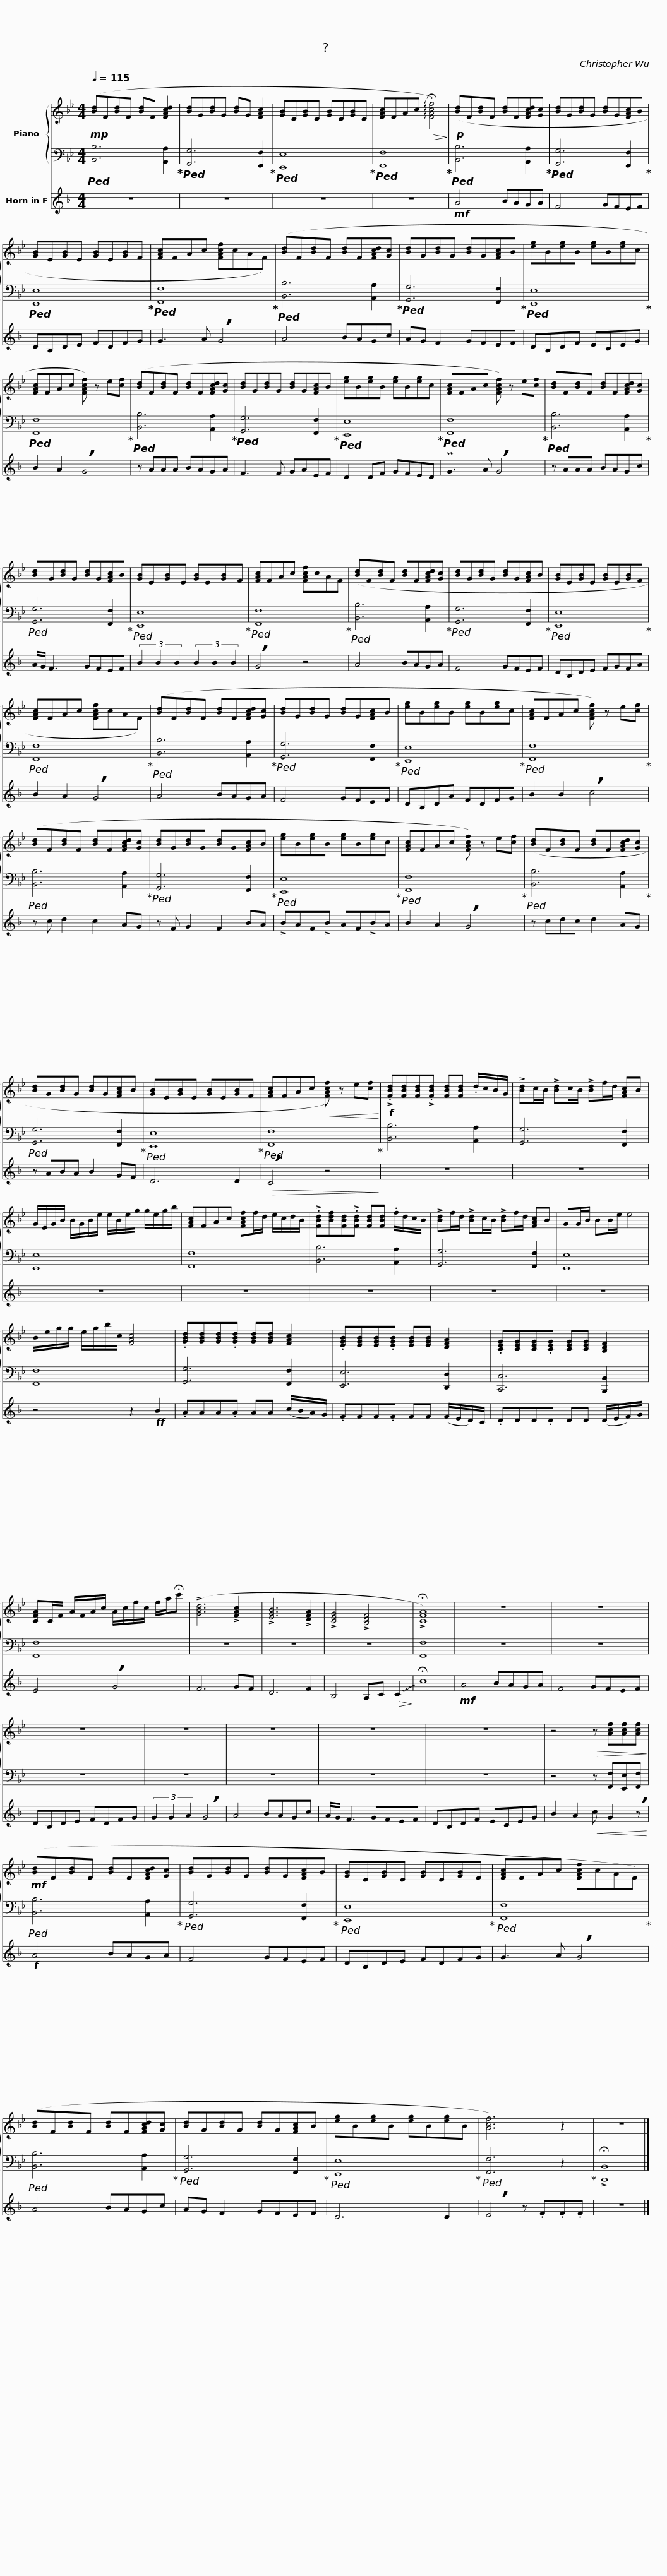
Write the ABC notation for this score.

X:1
%%score { 1 | 2 } 3
L:1/8
Q:1/4=115
M:4/4
I:linebreak $
K:Bb
V:1 treble
V:2 bass
V:3 treble transpose=-7
V:1
!mp! ([Bd]F[Bd]F [Bd]F [FAcd]2 | [Bd]G[Bd]G [Bd]G [FAc]2 | [GB]E[GB]E [GB]E[GB]E |$ [FAc]FAc!>(! !arpeggio!!fermata![FAcf]4)!>)! |!p! ([Bd]F[Bd]F [Bd]F[FAcd][Gc] | %5
 [Bd]G[Bd]G [Bd]G[FAc]B |$ [GB]E[GB]E [GB]E[GB]F | [FAc]FAc [FAcf]cAF) | ([Bd]F[Bd]F [Bd]F[FAcd][Gc] |$ [Bd]G[Bd]G [Bd]G[FAc]B | %10
 [eg]B[eg]B [eg]B[eg]c | [FAc]FAc [FAcf]) z e[cf] |$ ([Bd]F[Bd]F [Bd]F[FAcd][Gc] | [Bd]G[Bd]G [Bd]G[FAc]B | [eg]B[eg]B [eg]B[eg]c |$ %15
 [FAc]FAc [FAcf]) z e[cf] | [Bd]F[Bd]F [Bd]F[FAcd][Gc] | [Bd]G[Bd]G [Bd]G[FAc]B |$ [GB]E[GB]E [GB]E[GB]F | [FAc]FAc [FAcf]cAF |$ %20
 ([Bd]F[Bd]F [Bd]F[FAcd][Gc] | [Bd]G[Bd]G [Bd]G[FAc]B | [GB]E[GB]E [GB]E[GB]F |$ [FAc]FAc [FAcf]cAF) | ([Bd]F[Bd]F [Bd]F[FAcd][Gc] | %25
 [Bd]G[Bd]G [Bd]G[FAc]B |$ [eg]B[eg]B [eg]B[eg]c | [FAc]FAc [FAcf]) z e[cf] | ([Bd]F[Bd]F [Bd]F[FAcd][Gc] |$ [Bd]G[Bd]G [Bd]G[FAc]B | %30
 [eg]B[eg]B [eg]B[eg]c | [FAc]FAc [FAcf]) z e[cf] |$ ([Bd]F[Bd]F [Bd]F[FAcd][Gc] | [Bd]G[Bd]G [Bd]G[FAc]B | [GB]E[GB]E [GB]E[GB]F |$ %35
 [FAc]FAc!<(! [FAcf]) z e[cf]!<)! |!f! !>!.[FBd][FBd][FBd]!>!.[FBd] [FBd][FBd] .d/c/B/G/ |$ !>![Bd]c/B/ !>![Bd]c/B/ !>![Bd]f/d/ [FAc]B | G/E/G/B/ B/G/B/e/ e/B/e/g/ g/e/g/b/ |$ [FAc]FAc [FAcf]f/d/ e/c/d/B/ | %40
 !>!.[FBd][Bdf][FBd]!>!.[FBd] [FBd][FBd] .f/d/c/B/ |$ !>![Bd]f/d/ !>![Bd]c/B/ !>![Bd]f/d/ [FAc]B | GG/B/ BB/e/ e4 | B/e/g/g/ e/g/b/c/ [FAc]4 |$ .[GBd][GBd][GBd].[GBd] [GBd][GBd] [FAc]2 | %45
 .[EGB][EGB][EGB].[EGB] [EGB][EGB] [DFA]2 |$ .[CEG][CEG][CEG].[CEG] [CEG][CEG] [B,DF]2 | [CFA]C/F/ A/F/A/c/ A/c/f/c/ f/a/!fermata!c' |$ (!>![GBd]6 !>![FAc]2 | !>![EGB]6 !>![DFA]2 | %50
 !>![CEG]4 !>![B,DF]4 | !>!!fermata![CFA]8) | z8 | z8 |$ z8 | %55
 z8 | z8 | z8 |$ z8 | z4!>(! z [Acf][Acf][Acf]!>)! | %60
!mf! ([Bd]F[Bd]F [Bd]F[FAcd][Gc] |$ [Bd]G[Bd]G [Bd]G[FAc]B | [GB]E[GB]E [GB]E[GB]F | [FAc]FAc [FAcf]cAF) |$ ([Bd]F[Bd]F [Bd]F[FAcd][Gc] | %65
 [Bd]G[Bd]G [Bd]G[FAc]B | [eg]B[eg]B [eg]B[eg]B |$ [Acf]6) z2 | z8 |] %69
V:2
!ped! [B,,B,]6 [A,,A,]2!ped-up! |!ped! [G,,G,]6 [F,,F,]2!ped-up! |!ped! [E,,E,]8!ped-up! |$!ped! [F,,F,]8!ped-up! |!ped! [B,,B,]6 [A,,A,]2!ped-up! | %5
!ped! [G,,G,]6 [F,,F,]2!ped-up! |$!ped! [E,,E,]8!ped-up! |!ped! [F,,F,]8!ped-up! |!ped! [B,,B,]6 [A,,A,]2!ped-up! |$!ped! [G,,G,]6 [F,,F,]2!ped-up! | %10
!ped! [E,,E,]8!ped-up! |!ped! [F,,F,]8!ped-up! |$!ped! [B,,B,]6 [A,,A,]2!ped-up! |!ped! [G,,G,]6 [F,,F,]2!ped-up! |!ped! [E,,E,]8!ped-up! |$ %15
!ped! [F,,F,]8!ped-up! |!ped! [B,,B,]6 [A,,A,]2!ped-up! |!ped! [G,,G,]6 [F,,F,]2!ped-up! |$!ped! [E,,E,]8!ped-up! |!ped! [F,,F,]8!ped-up! |$ %20
!ped! [B,,B,]6 [A,,A,]2!ped-up! |!ped! [G,,G,]6 [F,,F,]2!ped-up! |!ped! [E,,E,]8!ped-up! |$!ped! [F,,F,]8!ped-up! |!ped! [B,,B,]6 [A,,A,]2!ped-up! | %25
!ped! [G,,G,]6 [F,,F,]2!ped-up! |$!ped! [E,,E,]8!ped-up! |!ped! [F,,F,]8!ped-up! |!ped! [B,,B,]6 [A,,A,]2!ped-up! |$!ped! [G,,G,]6 [F,,F,]2!ped-up! | %30
!ped! [E,,E,]8!ped-up! |!ped! [F,,F,]8!ped-up! |$!ped! [B,,B,]6 [A,,A,]2!ped-up! |!ped! [G,,G,]6 [F,,F,]2!ped-up! |!ped! [E,,E,]8!ped-up! |$ %35
!ped! [F,,F,]8!ped-up! | [B,,B,]6 [A,,A,]2 |$ [G,,G,]6 [F,,F,]2 | [E,,E,]8 |$ [F,,F,]8 | %40
 [B,,B,]6 [A,,A,]2 |$ [G,,G,]6 [F,,F,]2 | [E,,E,]8 | [F,,F,]8 |$ [G,,G,]6 [F,,F,]2 | %45
 [E,,E,]6 [D,,D,]2 |$ [C,,C,]6 [B,,,B,,]2 | [F,,F,]8 |$ z8 | z8 | %50
 z8 | [F,,F,]8 | z8 | z8 |$ z8 | %55
 z8 | z8 | z8 |$ z8 | z4 z [F,,F,][E,,E,][F,,F,] | %60
!ped! [B,,B,]6 [A,,A,]2!ped-up! |$!ped! [G,,G,]6 [F,,F,]2!ped-up! |!ped! [E,,E,]8!ped-up! |!ped! [F,,F,]8!ped-up! |$!ped! [B,,B,]6 [A,,A,]2!ped-up! | %65
!ped! [G,,G,]6 [F,,F,]2!ped-up! |!ped! [E,,E,]8!ped-up! |$!ped! [F,,F,]6 z2!ped-up! | !>!!fermata![B,,,B,,]8 |] %69
V:3
[K:F] z8 | z8 | z8 |$ z8 |!mf! A4 BAGA | %5
 F4 GFEF |$ DB,DE FDFG | G3 A !breath!G4 | A4 BAGc |$ AG F2 GFEF | %10
 DB,DF ECEG | B2 A2 !breath!G4 |$ z AAA BAGA | F3 F GAEF | D2 DF GFED |$ %15
 PG3 A !breath!G4 | z AAA BAGc | A/G/ F3 GFEF |$ (3B2 B2 B2 (3B2 B2 B2 | !breath!G4 z4 |$ %20
 A4 BAGA | F4 GFEF | DB,DE FGFA |$ B2 A2 !breath!G4 | A4 BAGA | %25
 F4 GFEF |$ DB,DA FDFG | B2 B2 !breath!c4 | z c d2 c2 AG |$ z F G2 F2 BA | %30
 !>!BAF!>!B AF!>!BA | B2 A2 !breath!G4 |$ z cdc d2 AG | z ABA B2 GF | D6 D2 |$ %35
!>(! !breath!C4 z4!>)! | z8 |$ z8 | z8 |$ z8 | %40
 z8 |$ z8 | z8 | z4 z2!ff! B2 |$ .AAA.A AA (c/B/A/)G/ | %45
 .FFF.F FF (F/E/D/)C/ |$ .DDD.D DD (D/E/F/)G/ | E4 !breath!G4 |$ F6 GF | D6 F2 | %50
 B,4 A,C!>(! !~(!C2!>)! | !~)!!fermata!c8 |!mf! A4 BAGA | F4 GFEF |$ DB,DE FDFG | %55
 (3G2 G2 A2 !breath!G4 | A4 BAGc | A/G/ F3 GFEF |$ DB,DF ECEG | B2 A2!<(! c G2 !breath!z!<)! | %60
!f! A4 BAGA |$ F4 GFEF | DB,DE FDFG | G3 A !breath!G4 |$ A4 BAGc | %65
 AG F2 GFEF | D6 D2 |$ !breath!E4 z .F.F.F | z8 |] %69
